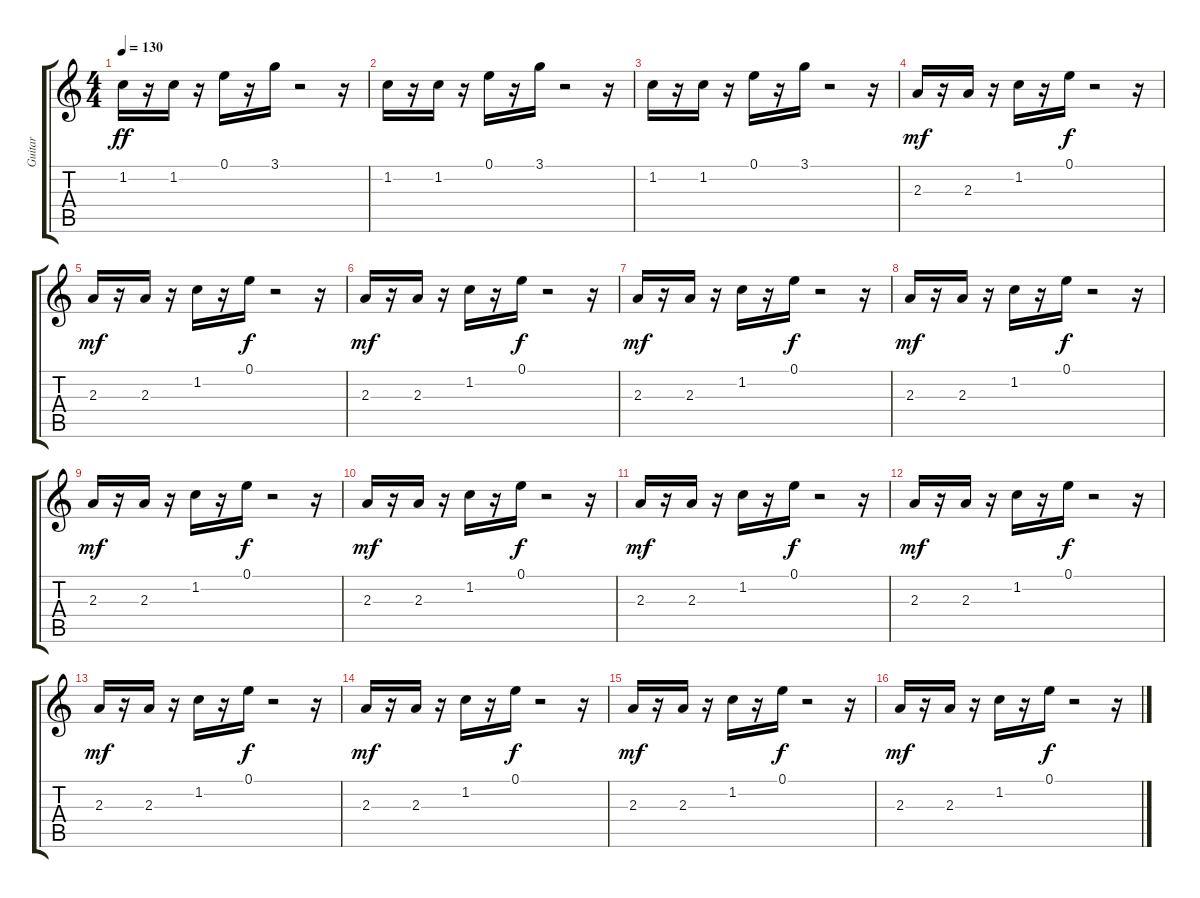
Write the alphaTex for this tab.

\track ("Guitar" "Guitar") {instrument electricguitarclean}
\staff {score tabs}
\tuning (E4 B3 G3 D3 A2 E2) {hide}
\ts (4 4)
\tempo 130
\clef g2
\ks c
1.2.16{dy ff} r.16 1.2.16 r.16 0.1.16 r.16 3.1.16 r.2 r.16 |
1.2.16 r.16 1.2.16 r.16 0.1.16 r.16 3.1.16 r.2 r.16 |
1.2.16 r.16 1.2.16 r.16 0.1.16 r.16 3.1.16 r.2 r.16 |
2.3.16{dy mf} r.16 2.3.16 r.16 1.2.16 r.16 0.1.16{dy f} r.2 r.16 |
2.3.16{dy mf} r.16 2.3.16 r.16 1.2.16 r.16 0.1.16{dy f} r.2 r.16 |
2.3.16{dy mf} r.16 2.3.16 r.16 1.2.16 r.16 0.1.16{dy f} r.2 r.16 |
2.3.16{dy mf} r.16 2.3.16 r.16 1.2.16 r.16 0.1.16{dy f} r.2 r.16 |
2.3.16{dy mf} r.16 2.3.16 r.16 1.2.16 r.16 0.1.16{dy f} r.2 r.16 |
2.3.16{dy mf} r.16 2.3.16 r.16 1.2.16 r.16 0.1.16{dy f} r.2 r.16 |
2.3.16{dy mf} r.16 2.3.16 r.16 1.2.16 r.16 0.1.16{dy f} r.2 r.16 |
2.3.16{dy mf} r.16 2.3.16 r.16 1.2.16 r.16 0.1.16{dy f} r.2 r.16 |
2.3.16{dy mf} r.16 2.3.16 r.16 1.2.16 r.16 0.1.16{dy f} r.2 r.16 |
2.3.16{dy mf} r.16 2.3.16 r.16 1.2.16 r.16 0.1.16{dy f} r.2 r.16 |
2.3.16{dy mf} r.16 2.3.16 r.16 1.2.16 r.16 0.1.16{dy f} r.2 r.16 |
2.3.16{dy mf} r.16 2.3.16 r.16 1.2.16 r.16 0.1.16{dy f} r.2 r.16 |
2.3.16{dy mf} r.16 2.3.16 r.16 1.2.16 r.16 0.1.16{dy f} r.2 r.16
